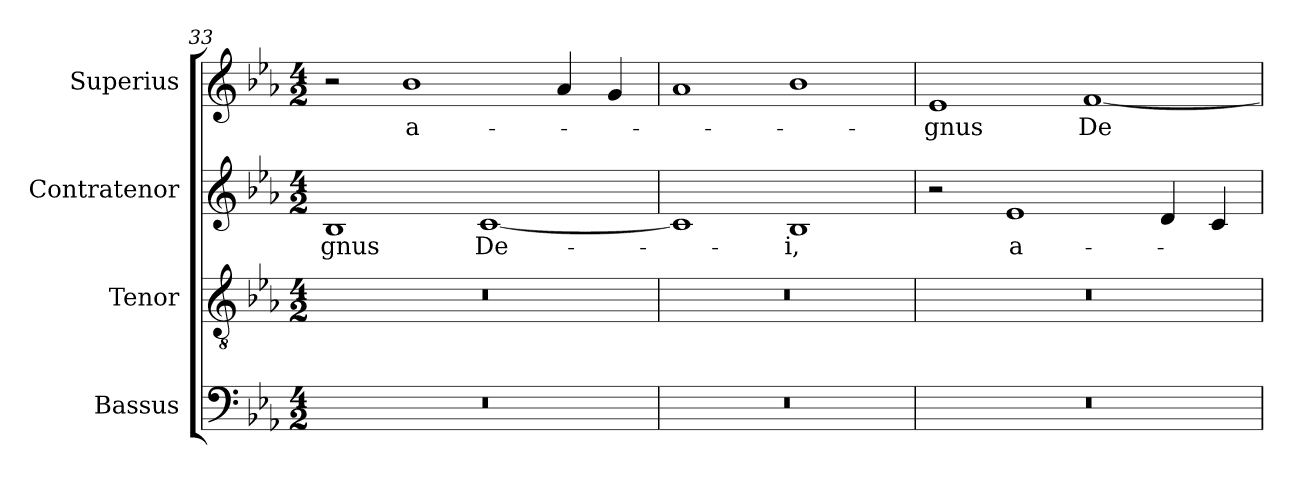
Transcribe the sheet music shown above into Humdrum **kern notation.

**kern	**kern	**kern	**text	**kern	**text
*part4	*part3	*part2	*part2	*part1	*part1
*staff4	*staff3	*staff2	*staff2	*staff1	*staff1
*I"Bassus	*I"Tenor	*I"Contratenor	*	*I"Superius	*
*I'B.	*I'T.	*	*	*	*
*clefF4	*clefGv2	*clefG2	*	*clefG2	*
*	*ITrd7c12	*ITrd7c12	*	*	*
*k[b-e-a-]	*k[b-e-a-]	*k[b-e-a-]	*	*k[b-e-a-]	*
*E-:	*E-:	*E-:	*	*E-:	*
*M4/2	*M4/2	*M4/2	*	*M4/2	*
=33	=33	=33	=33	=33	=33
!LO:N:vis=1	!LO:N:vis=1	!	!	!	!
!	!	!	!LO:LY:b:color=#000000	!	!
0r	0r	1BB-i	-gnus	2r	.
!	!	!	!	!	!LO:LY:b:color=#000000
.	.	.	.	1b-i	a-
!	!	!	!LO:LY:b:color=#000000	!	!
.	.	[<1Ci	De-	.	.
.	.	.	.	4a-i/	.
.	.	.	.	4gi/	.
=34	=34	=34	=34	=34	=34
!LO:N:vis=1	!LO:N:vis=1	!	!	!	!
0r	0r	1Ci]	.	1a-i	.
!	!	!	!LO:LY:b:color=#000000	!	!
.	.	1BB-i	-i,	1b-i	.
=35	=35	=35	=35	=35	=35
!LO:N:vis=1	!LO:N:vis=1	!	!	!	!
!	!	!	!	!	!LO:LY:b:color=#000000
0r	0r	2r	.	1e-i	-gnus
!	!	!	!LO:LY:b:color=#000000	!	!
.	.	1E-i	a-	.	.
!	!	!	!	!	!LO:LY:b:color=#000000
.	.	.	.	[<1fi	De-
.	.	4Di/	.	.	.
.	.	4Ci/	.	.	.
=	=	=	=	=	=
*-	*-	*-	*-	*-	*-
